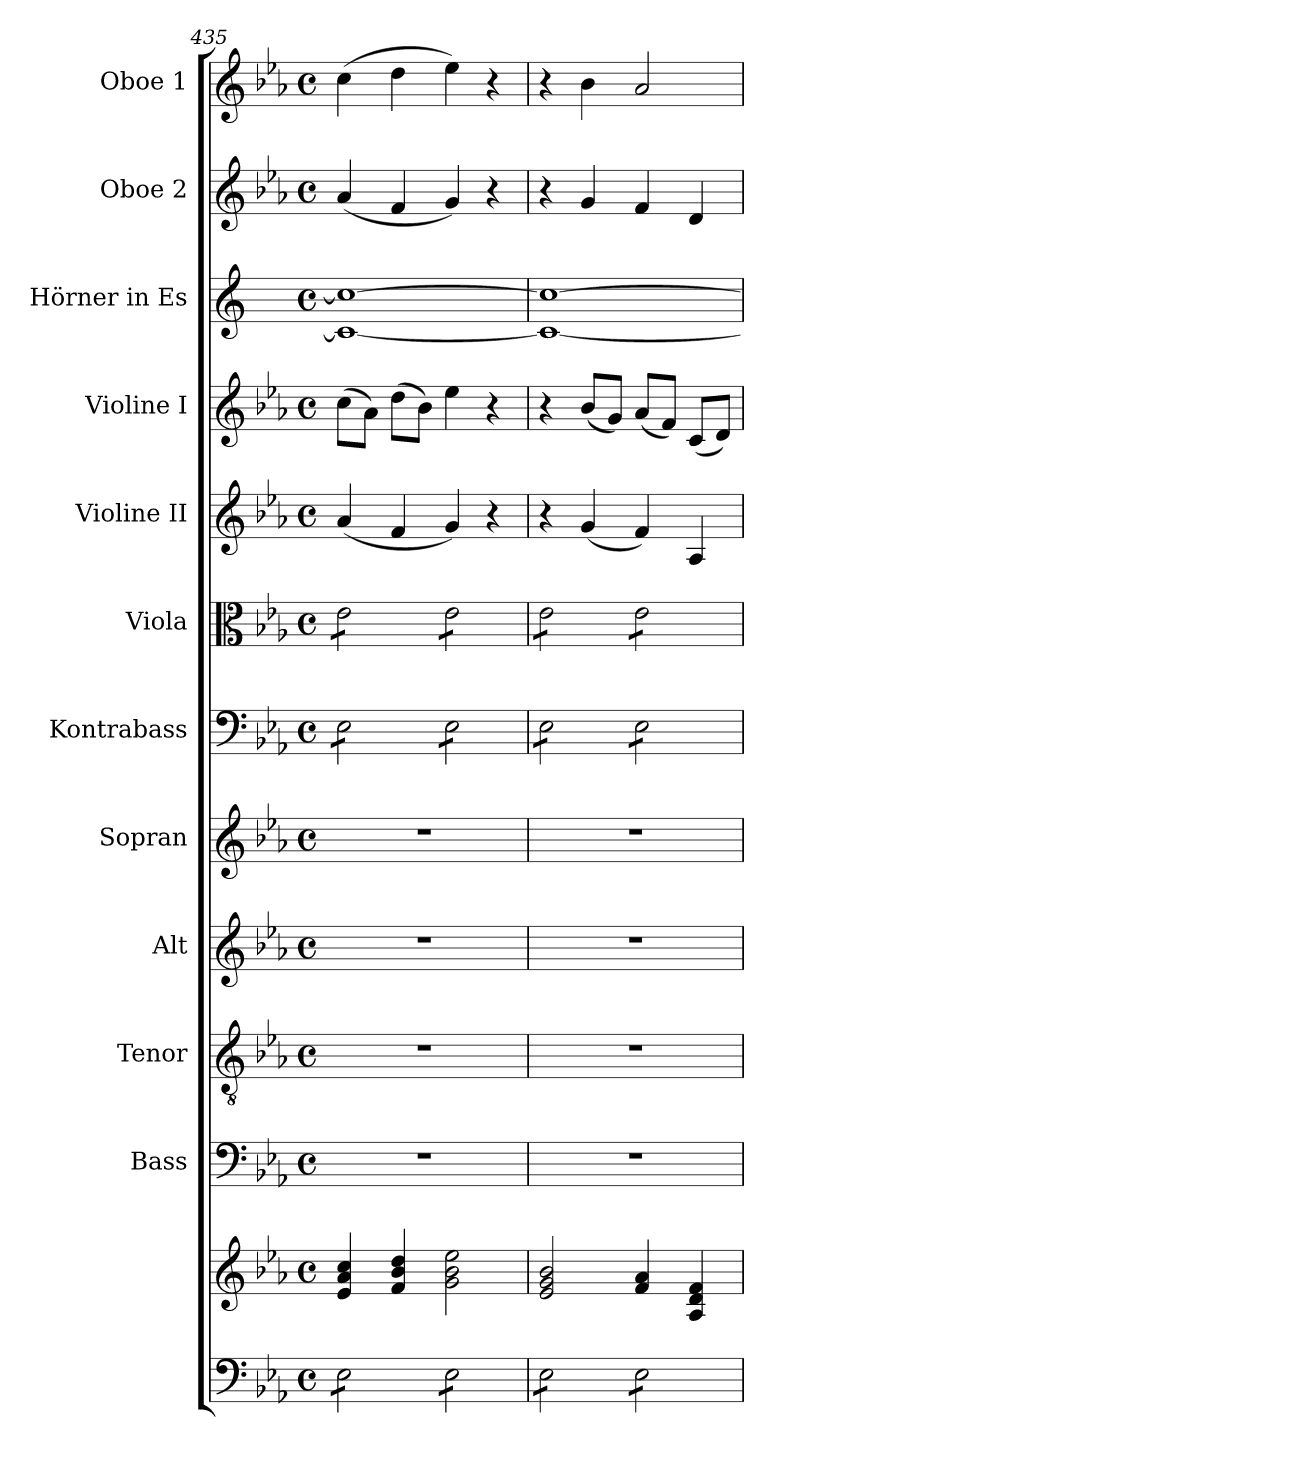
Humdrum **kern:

**kern	**kern	**kern	**kern	**kern	**kern	**kern	**kern	**kern	**kern	**kern	**kern	**kern
*part12	*part12	*part11	*part10	*part9	*part8	*part7	*part6	*part5	*part4	*part3	*part2	*part1
*staff13	*staff12	*staff11	*staff10	*staff9	*staff8	*staff7	*staff6	*staff5	*staff4	*staff3	*staff2	*staff1
*	*	*I"Bass	*I"Tenor	*I"Alt	*I"Sopran	*I"Kontrabass	*I"Viola	*I"Violine II	*I"Violine I	*I"Hörner in Es	*I"Oboe 2	*I"Oboe 1
*	*	*I'B.	*I'T.	*I'A.	*I'S.	*I'Kb.	*I'Vla.	*I'Vl. II	*I'Vl. I	*	*I'Ob. 2	*I'Ob. 1
*clefF4	*clefG2	*clefF4	*clefGv2	*clefG2	*clefG2	*clefF4	*clefC3	*clefG2	*clefG2	*clefG2	*clefG2	*clefG2
*	*	*	*	*	*	*ITrd7c12	*	*	*	*ITrd5c9	*	*
*k[b-e-a-]	*k[b-e-a-]	*k[b-e-a-]	*k[b-e-a-]	*k[b-e-a-]	*k[b-e-a-]	*k[b-e-a-]	*k[b-e-a-]	*k[b-e-a-]	*k[b-e-a-]	*k[b-e-a-]	*k[b-e-a-]	*k[b-e-a-]
*E-:	*E-:	*E-:	*E-:	*E-:	*E-:	*E-:	*E-:	*E-:	*E-:	*E-:	*E-:	*E-:
*M4/4	*M4/4	*M4/4	*M4/4	*M4/4	*M4/4	*M4/4	*M4/4	*M4/4	*M4/4	*M4/4	*M4/4	*M4/4
*met(c)	*met(c)	*met(c)	*met(c)	*met(c)	*met(c)	*met(c)	*met(c)	*met(c)	*met(c)	*met(c)	*met(c)	*met(c)
=435	=435	=435	=435	=435	=435	=435	=435	=435	=435	=435	=435	=435
*tremolo	*	*	*	*	*	*	*	*	*	*	*	*
*	*	*	*	*	*	*tremolo	*	*	*	*	*	*
*	*	*	*	*	*	*	*tremolo	*	*	*	*	*
8E-\L	4e-/ 4a-/ 4cc/	1r	1r	1r	1r	8EE-\L	8e-\L	(<4a-/	(>8cc\L	1E-_ 1e-_	(<4a-/	(>4cc\
8E-\	.	.	.	.	.	8EE-\	8e-\	.	8a-\J)	.	.	.
8E-\	4f/ 4b-/ 4dd/	.	.	.	.	8EE-\	8e-\	4f/	(>8dd\L	.	4f/	4dd\
8E-\J	.	.	.	.	.	8EE-\J	8e-\J	.	8b-\J)	.	.	.
8E-\L	2g\ 2b-\ 2ee-\	.	.	.	.	8EE-\L	8e-\L	4g/)	4ee-\	.	4g/)	4ee-\)
8E-\	.	.	.	.	.	8EE-\	8e-\	.	.	.	.	.
8E-\	.	.	.	.	.	8EE-\	8e-\	4r	4r	.	4r	4r
8E-\J	.	.	.	.	.	8EE-\J	8e-\J	.	.	.	.	.
!!LO:PB:g=z
=436	=436	=436	=436	=436	=436	=436	=436	=436	=436	=436	=436	=436
8E-\L	2e-/ 2g/ 2b-/	1r	1r	1r	1r	8EE-\L	8e-\L	4r	4r	1E-_ 1e-_	4r	4r
8E-\	.	.	.	.	.	8EE-\	8e-\	.	.	.	.	.
8E-\	.	.	.	.	.	8EE-\	8e-\	(<4g/	(<8b-/L	.	4g/	4b-\
8E-\J	.	.	.	.	.	8EE-\J	8e-\J	.	8g/J)	.	.	.
8E-\L	4f/ 4a-/	.	.	.	.	8EE-\L	8e-\L	4f/)	(<8a-/L	.	4f/	2a-/
8E-\	.	.	.	.	.	8EE-\	8e-\	.	8f/J)	.	.	.
8E-\	4A-/ 4d/ 4f/	.	.	.	.	8EE-\	8e-\	4A-/	(<8c/L	.	4d/	.
8E-\J	.	.	.	.	.	8EE-\J	8e-\J	.	8d/J)	.	.	.
*	*	*	*	*	*	*	*Xtremolo	*	*	*	*	*
*	*	*	*	*	*	*Xtremolo	*	*	*	*	*	*
*Xtremolo	*	*	*	*	*	*	*	*	*	*	*	*
=	=	=	=	=	=	=	=	=	=	=	=	=
*-	*-	*-	*-	*-	*-	*-	*-	*-	*-	*-	*-	*-
